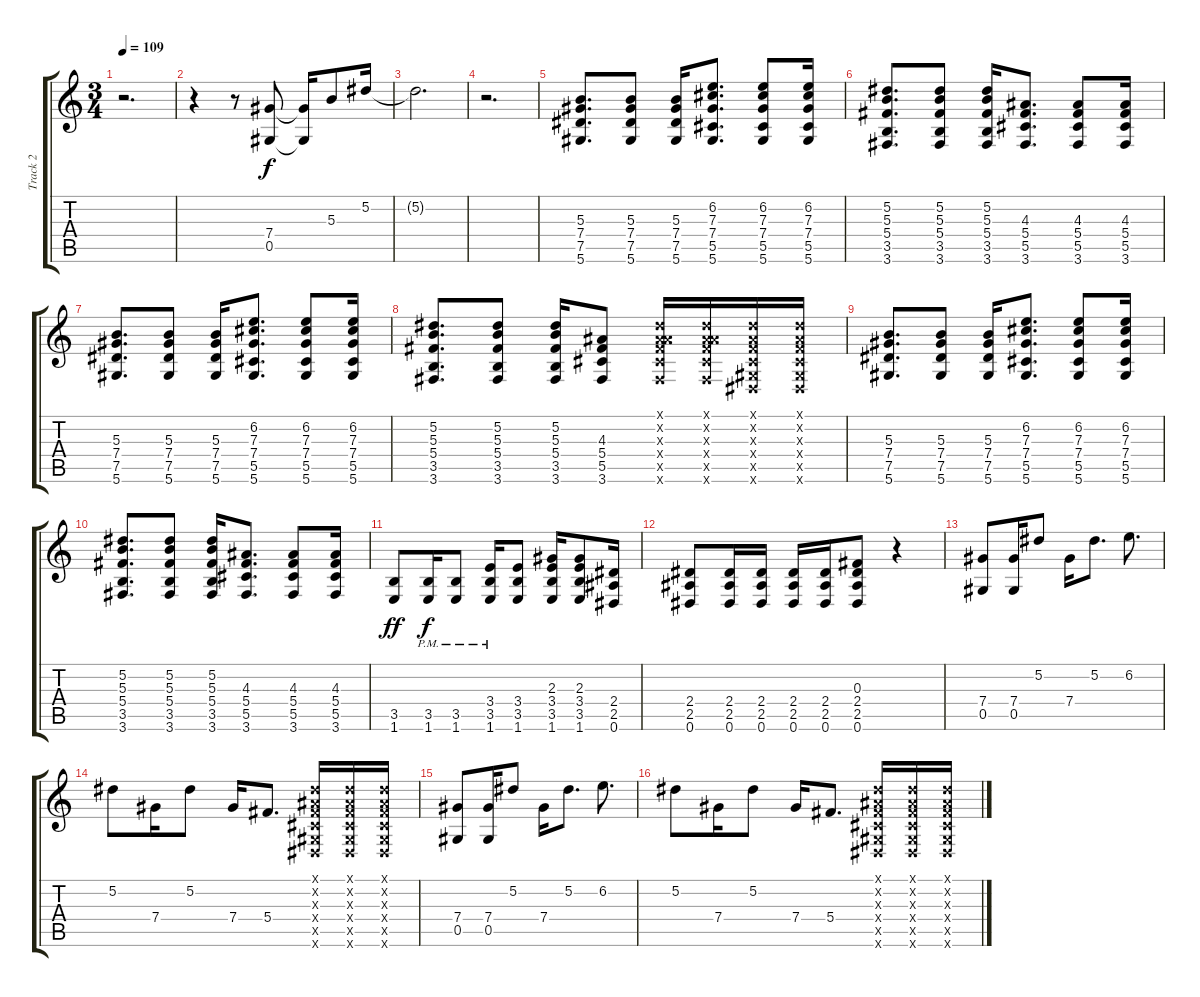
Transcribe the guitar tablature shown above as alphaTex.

\track ("Track 2" "Track 2") {instrument distortionguitar}
\staff {score tabs}
\tuning (Eb4 Bb3 Gb3 Db3 Ab2 Eb2) {hide}
\ts (3 4)
\tempo 109
\clef g2
\ks c
r.2{d dy f instrument distortionguitar} |
r.4 r.8 (7.4 0.5).8 (7.4{t} 0.5{t}).16 5.3.8 5.2.16 |
5.2{t}.2{d} |
r.2{d} |
(5.3 7.4 7.5 5.6).8{d} (5.3 7.4 7.5 5.6).8 (5.3 7.4 7.5 5.6).16 (6.2 7.3 7.4 5.5 5.6).8{d} (6.2 7.3 7.4 5.5 5.6).8 (6.2 7.3 7.4 5.5 5.6).16 |
(5.2 5.3 5.4 3.5 3.6).8{d} (5.2 5.3 5.4 3.5 3.6).8 (5.2 5.3 5.4 3.5 3.6).16 (4.3 5.4 5.5 3.6).8{d} (4.3 5.4 5.5 3.6).8 (4.3 5.4 5.5 3.6).16 |
(5.3 7.4 7.5 5.6).8{d} (5.3 7.4 7.5 5.6).8 (5.3 7.4 7.5 5.6).16 (6.2 7.3 7.4 5.5 5.6).8{d} (6.2 7.3 7.4 5.5 5.6).8 (6.2 7.3 7.4 5.5 5.6).16 |
(5.2 5.3 5.4 3.5 3.6).8{d} (5.2 5.3 5.4 3.5 3.6).8 (5.2 5.3 5.4 3.5 3.6).16 (4.3 5.4 5.5 3.6).8 (0.1{x} 0.2{x} 4.3{x} 5.4{x} 5.5{x} 3.6{x}).16 (0.1{x} 0.2{x} 4.3{x} 5.4{x} 5.5{x} 3.6{x}).16 (0.1{x} 0.2{x} 0.3{x} 0.4{x} 0.5{x} 0.6{x}).16 (0.1{x} 0.2{x} 0.3{x} 0.4{x} 0.5{x} 0.6{x}).16 |
(5.3 7.4 7.5 5.6).8{d} (5.3 7.4 7.5 5.6).8 (5.3 7.4 7.5 5.6).16 (6.2 7.3 7.4 5.5 5.6).8{d} (6.2 7.3 7.4 5.5 5.6).8 (6.2 7.3 7.4 5.5 5.6).16 |
(5.2 5.3 5.4 3.5 3.6).8{d} (5.2 5.3 5.4 3.5 3.6).8 (5.2 5.3 5.4 3.5 3.6).16 (4.3 5.4 5.5 3.6).8{d} (4.3 5.4 5.5 3.6).8 (4.3 5.4 5.5 3.6).16 |
(3.5 1.6).8{dy ff} (3.5{pm} 1.6{pm}).16{dy f} (3.5{pm} 1.6{pm}).8 (3.4{pm} 3.5{pm} 1.6{pm}).16 (3.4 3.5 1.6).8 (2.3 3.4 3.5 1.6).16 (2.3 3.4 3.5 1.6).8 (2.4 2.5 0.6).16 |
(2.4 2.5 0.6).8 (2.4 2.5 0.6).16 (2.4 2.5 0.6).16 (2.4 2.5 0.6).16 (2.4 2.5 0.6).16 (0.3 2.4 2.5 0.6).8 r.4 |
(7.4 0.5).8 (7.4 0.5).16 5.2.8 7.4.16 5.2.8{d} 6.2.8{d} |
5.2.8 7.4.16 5.2.8 7.4.16 5.4.8{d} (0.1{x} 0.2{x} 0.3{x} 0.4{x} 0.5{x} 0.6{x}).16 (0.1{x} 0.2{x} 0.3{x} 0.4{x} 0.5{x} 0.6{x}).16 (0.1{x} 0.2{x} 0.3{x} 0.4{x} 0.5{x} 0.6{x}).16 |
(7.4 0.5).8 (7.4 0.5).16 5.2.8 7.4.16 5.2.8{d} 6.2.8{d} |
5.2.8 7.4.16 5.2.8 7.4.16 5.4.8{d} (0.1{x} 0.2{x} 0.3{x} 0.4{x} 0.5{x} 0.6{x}).16 (0.1{x} 0.2{x} 0.3{x} 0.4{x} 0.5{x} 0.6{x}).16 (0.1{x} 0.2{x} 0.3{x} 0.4{x} 0.5{x} 0.6{x}).16
